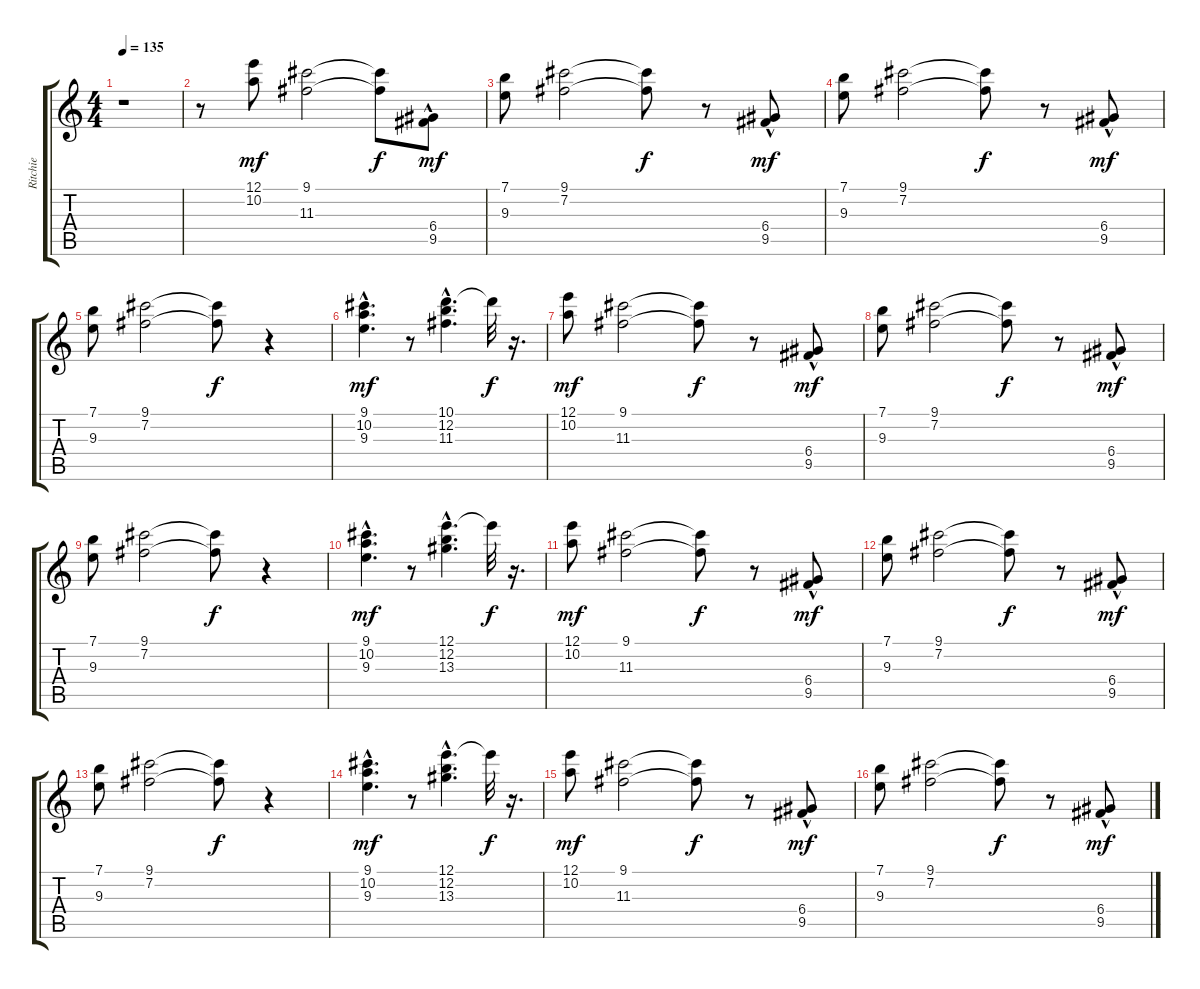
\track ("Ritchie" "Ritchie") {instrument overdrivenguitar}
\staff {score tabs}
\tuning (E4 B3 G3 D3 A2 E2) {hide}
\ts (4 4)
\tempo 135
\clef g2
\ks c
r.1{dy mf instrument overdrivenguitar} |
r.8 (12.1 10.2).8 (9.1 11.3).2 (9.1{t} 11.3{t}).8{dy f} (6.4 9.5{hac}).8{dy mf} |
(7.1 9.3).8 (9.1 7.2).2 (9.1{t} 7.2{t}).8{dy f} r.8 (6.4 9.5{hac}).8{dy mf} |
(7.1 9.3).8 (9.1 7.2).2 (9.1{t} 7.2{t}).8{dy f} r.8 (6.4 9.5{hac}).8{dy mf} |
(7.1 9.3).8 (9.1 7.2).2 (9.1{t} 7.2{t}).8{dy f} r.4 |
(9.1{hac} 10.2{hac} 9.3{hac}).4{d dy mf} r.8 (10.1{hac} 12.2{hac} 11.3{hac}).4{d} 10.1{t}.32{dy f} r.16{d} |
(12.1 10.2).8{dy mf} (9.1 11.3).2 (9.1{t} 11.3{t}).8{dy f} r.8 (6.4 9.5{hac}).8{dy mf} |
(7.1 9.3).8 (9.1 7.2).2 (9.1{t} 7.2{t}).8{dy f} r.8 (6.4 9.5{hac}).8{dy mf} |
(7.1 9.3).8 (9.1 7.2).2 (9.1{t} 7.2{t}).8{dy f} r.4 |
(9.1{hac} 10.2{hac} 9.3{hac}).4{d dy mf} r.8 (12.1{hac} 12.2{hac} 13.3{hac}).4{d} 12.1{t}.32{dy f} r.16{d} |
(12.1 10.2).8{dy mf} (9.1 11.3).2 (9.1{t} 11.3{t}).8{dy f} r.8 (6.4 9.5{hac}).8{dy mf} |
(7.1 9.3).8 (9.1 7.2).2 (9.1{t} 7.2{t}).8{dy f} r.8 (6.4 9.5{hac}).8{dy mf} |
(7.1 9.3).8 (9.1 7.2).2 (9.1{t} 7.2{t}).8{dy f} r.4 |
(9.1{hac} 10.2{hac} 9.3{hac}).4{d dy mf} r.8 (12.1{hac} 12.2{hac} 13.3{hac}).4{d} 12.1{t}.32{dy f} r.16{d} |
(12.1 10.2).8{dy mf} (9.1 11.3).2 (9.1{t} 11.3{t}).8{dy f} r.8 (6.4 9.5{hac}).8{dy mf} |
(7.1 9.3).8 (9.1 7.2).2 (9.1{t} 7.2{t}).8{dy f} r.8 (6.4 9.5{hac}).8{dy mf}
